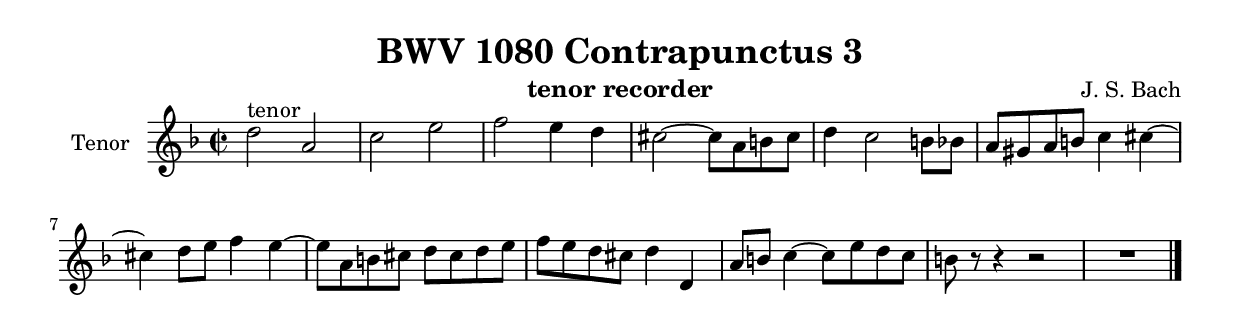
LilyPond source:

\version "2.21.2"
\version "2.21.2"

tenor=\new Voice { \relative c''{
  \set Staff.instrumentName=#"Tenor"
  \set Staff.midiInstrument = #"recorder"
  \time 2/2
  \key d \minor

%\set Score.skipTypesetting = ##t
  %%0
  d2^"tenor" a|c e|f e4 d|cis2~ cis8 a b cis|
  d4 c2 b8 bes|a gis a b c4 cis~|cis d8 e f4 e~|
  e8 a, b cis d cis d e|f e d cis d4 d,|a'8 b c4~ c8 e d c|
  b r r4 r2|R1|
  
\set Score.skipTypesetting = ##f
\bar "|." }}   %*********************************



 #(set-global-staff-size 19)

\book {
  \header{
    title="BWV 1080 Contrapunctus 3"
    composer="J. S. Bach"
    instrument="tenor recorder"
  }


  \paper {
    oddHeaderMarkup = \markup \fill-line
    { 
      \on-the-fly #not-first-page \fromproperty #'header:instrument 
      \on-the-fly #not-first-page \fromproperty #'header:title 
      \on-the-fly #print-page-number-check-first \fromproperty #'page:page-number-string     
    }
    evenHeaderMarkup = \markup \fill-line
    { 
      \on-the-fly #print-page-number-check-first \fromproperty #'page:page-number-string 
      \on-the-fly #not-first-page \fromproperty #'header:title 
      \on-the-fly #not-first-page \fromproperty #'header:instrument 
    }
  }
  
  \score {
    \new StaffGroup \keepWithTag #'tenor \tenor
    \layout { 
      \context {
        \Score
        \override SpacingSpanner #'spacing-increment = #2
      }
    }
  }
  \bookpart {
    \header {
      subtitle="aaaa"
    }
  }
}


